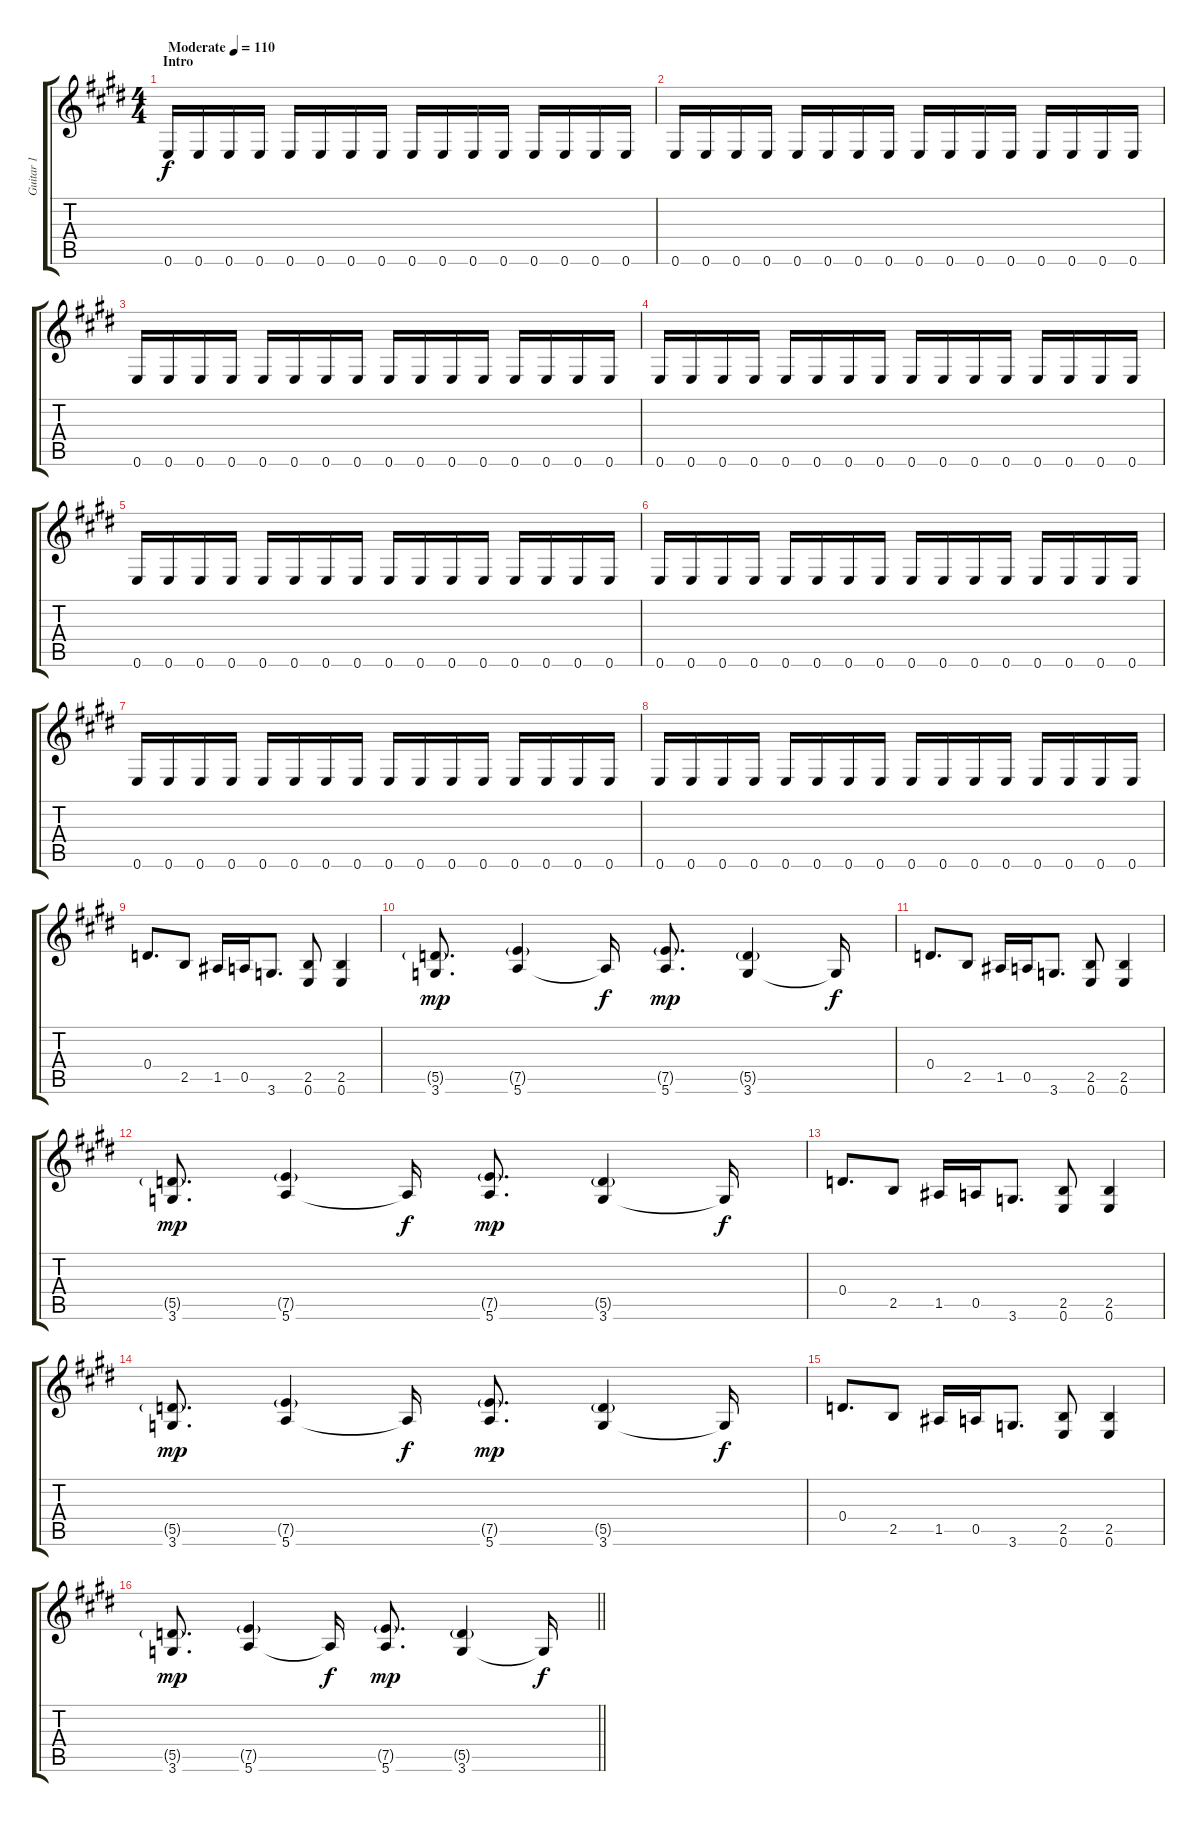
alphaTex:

\track ("Guitar 1" "Guitar 1") {instrument distortionguitar}
\staff {score tabs}
\tuning (E4 B3 G3 D3 A2 E2) {hide}
\ts (4 4)
\section ("" "Intro")
\tempo (110 "Moderate")
\clef g2
\ks e
0.6.16{dy f instrument distortionguitar} 0.6.16 0.6.16 0.6.16 0.6.16 0.6.16 0.6.16 0.6.16 0.6.16 0.6.16 0.6.16 0.6.16 0.6.16 0.6.16 0.6.16 0.6.16 |
0.6.16 0.6.16 0.6.16 0.6.16 0.6.16 0.6.16 0.6.16 0.6.16 0.6.16 0.6.16 0.6.16 0.6.16 0.6.16 0.6.16 0.6.16 0.6.16 |
0.6.16 0.6.16 0.6.16 0.6.16 0.6.16 0.6.16 0.6.16 0.6.16 0.6.16 0.6.16 0.6.16 0.6.16 0.6.16 0.6.16 0.6.16 0.6.16 |
0.6.16 0.6.16 0.6.16 0.6.16 0.6.16 0.6.16 0.6.16 0.6.16 0.6.16 0.6.16 0.6.16 0.6.16 0.6.16 0.6.16 0.6.16 0.6.16 |
0.6.16 0.6.16 0.6.16 0.6.16 0.6.16 0.6.16 0.6.16 0.6.16 0.6.16 0.6.16 0.6.16 0.6.16 0.6.16 0.6.16 0.6.16 0.6.16 |
0.6.16 0.6.16 0.6.16 0.6.16 0.6.16 0.6.16 0.6.16 0.6.16 0.6.16 0.6.16 0.6.16 0.6.16 0.6.16 0.6.16 0.6.16 0.6.16 |
0.6.16 0.6.16 0.6.16 0.6.16 0.6.16 0.6.16 0.6.16 0.6.16 0.6.16 0.6.16 0.6.16 0.6.16 0.6.16 0.6.16 0.6.16 0.6.16 |
0.6.16 0.6.16 0.6.16 0.6.16 0.6.16 0.6.16 0.6.16 0.6.16 0.6.16 0.6.16 0.6.16 0.6.16 0.6.16 0.6.16 0.6.16 0.6.16 |
0.4.8{d} 2.5.8 1.5.16 0.5.16 3.6.8{d} (2.5 0.6).8 (2.5 0.6).4 |
(5.5{g} 3.6).8{d dy mp} (7.5{g} 5.6).4 5.6{t}.16{dy f} (7.5{g} 5.6).8{d dy mp} (5.5{g} 3.6).4 3.6{t}.16{dy f} |
0.4.8{d} 2.5.8 1.5.16 0.5.16 3.6.8{d} (2.5 0.6).8 (2.5 0.6).4 |
(5.5{g} 3.6).8{d dy mp} (7.5{g} 5.6).4 5.6{t}.16{dy f} (7.5{g} 5.6).8{d dy mp} (5.5{g} 3.6).4 3.6{t}.16{dy f} |
0.4.8{d} 2.5.8 1.5.16 0.5.16 3.6.8{d} (2.5 0.6).8 (2.5 0.6).4 |
(5.5{g} 3.6).8{d dy mp} (7.5{g} 5.6).4 5.6{t}.16{dy f} (7.5{g} 5.6).8{d dy mp} (5.5{g} 3.6).4 3.6{t}.16{dy f} |
0.4.8{d} 2.5.8 1.5.16 0.5.16 3.6.8{d} (2.5 0.6).8 (2.5 0.6).4 |
\barLineRight lightlight
(5.5{g} 3.6).8{d dy mp} (7.5{g} 5.6).4 5.6{t}.16{dy f} (7.5{g} 5.6).8{d dy mp} (5.5{g} 3.6).4 3.6{t}.16{dy f}
